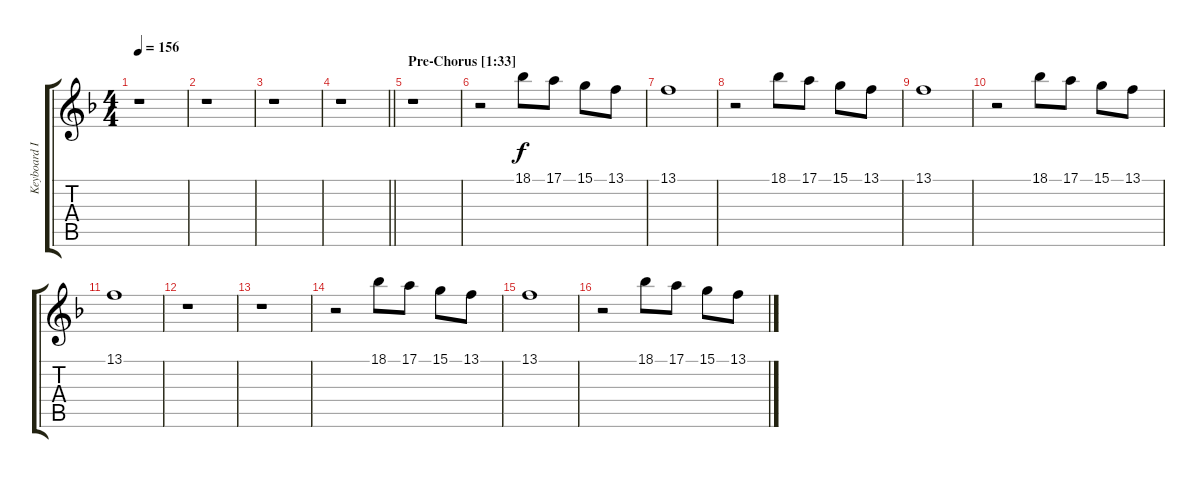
\track ("Keyboard I" "Keyboard I") {instrument glockenspiel}
\staff {score tabs}
\tuning (E4 B3 G3 D3 A2 E2) {hide}
\ts (4 4)
\tempo 156
\clef g2
\ks dminor
r.1{dy f} |
r.1 |
r.1 |
\barLineRight lightlight
r.1 |
\section ("" "Pre-Chorus [1:33]")
r.1 |
r.2 18.1.8 17.1.8 15.1.8 13.1.8 |
13.1.1 |
r.2 18.1.8 17.1.8 15.1.8 13.1.8 |
13.1.1 |
r.2 18.1.8 17.1.8 15.1.8 13.1.8 |
13.1.1 |
r.1 |
r.1 |
r.2 18.1.8 17.1.8 15.1.8 13.1.8 |
13.1.1 |
r.2 18.1.8 17.1.8 15.1.8 13.1.8
